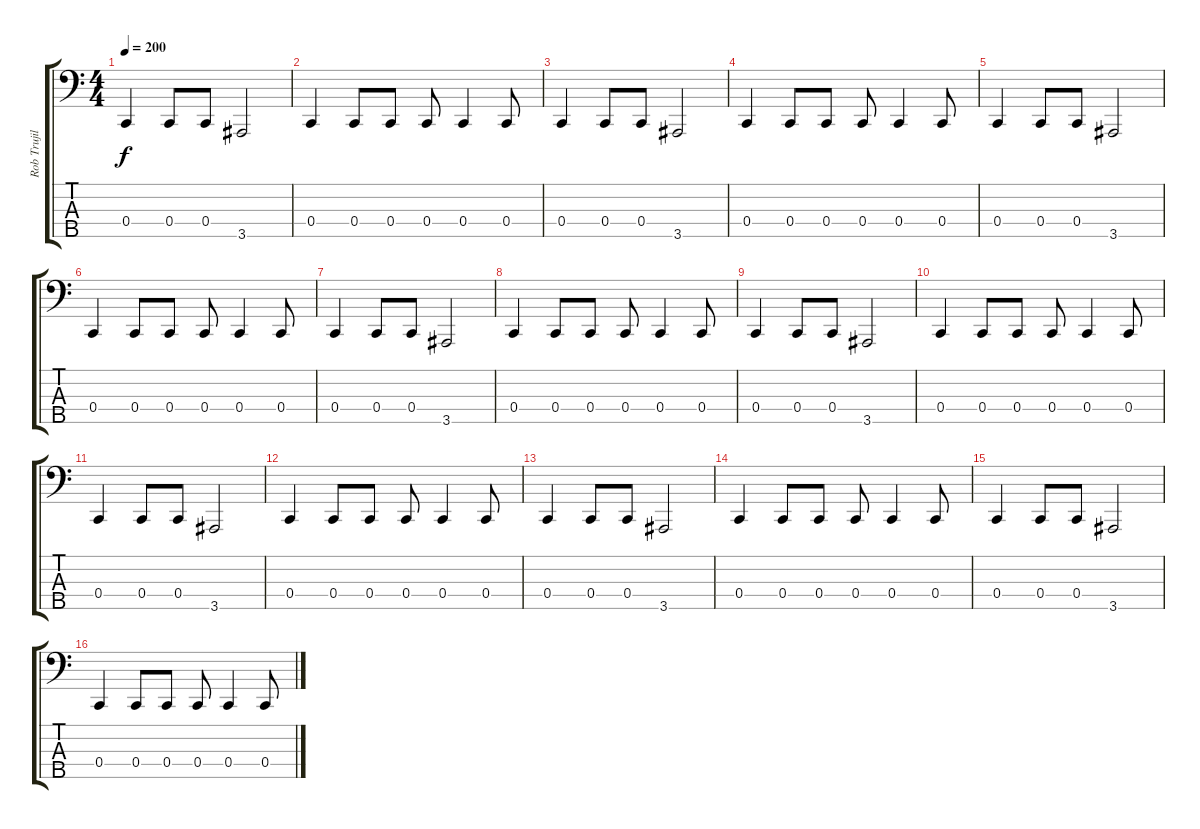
\track ("Rob Trujillo" "Rob Trujil") {instrument electricbassfinger}
\staff {score tabs}
\tuning (Eb2 Bb1 F1 C1 G0) {hide}
\ts (4 4)
\tempo 200
\clef f4
\ks c
0.4.4{dy f} 0.4.8 0.4.8 3.5.2 |
0.4.4 0.4.8 0.4.8 0.4.8 0.4.4 0.4.8 |
0.4.4 0.4.8 0.4.8 3.5.2 |
0.4.4 0.4.8 0.4.8 0.4.8 0.4.4 0.4.8 |
0.4.4 0.4.8 0.4.8 3.5.2 |
0.4.4 0.4.8 0.4.8 0.4.8 0.4.4 0.4.8 |
0.4.4 0.4.8 0.4.8 3.5.2 |
0.4.4 0.4.8 0.4.8 0.4.8 0.4.4 0.4.8 |
0.4.4 0.4.8 0.4.8 3.5.2 |
0.4.4 0.4.8 0.4.8 0.4.8 0.4.4 0.4.8 |
0.4.4 0.4.8 0.4.8 3.5.2 |
0.4.4 0.4.8 0.4.8 0.4.8 0.4.4 0.4.8 |
0.4.4 0.4.8 0.4.8 3.5.2 |
0.4.4 0.4.8 0.4.8 0.4.8 0.4.4 0.4.8 |
0.4.4 0.4.8 0.4.8 3.5.2 |
0.4.4 0.4.8 0.4.8 0.4.8 0.4.4 0.4.8
